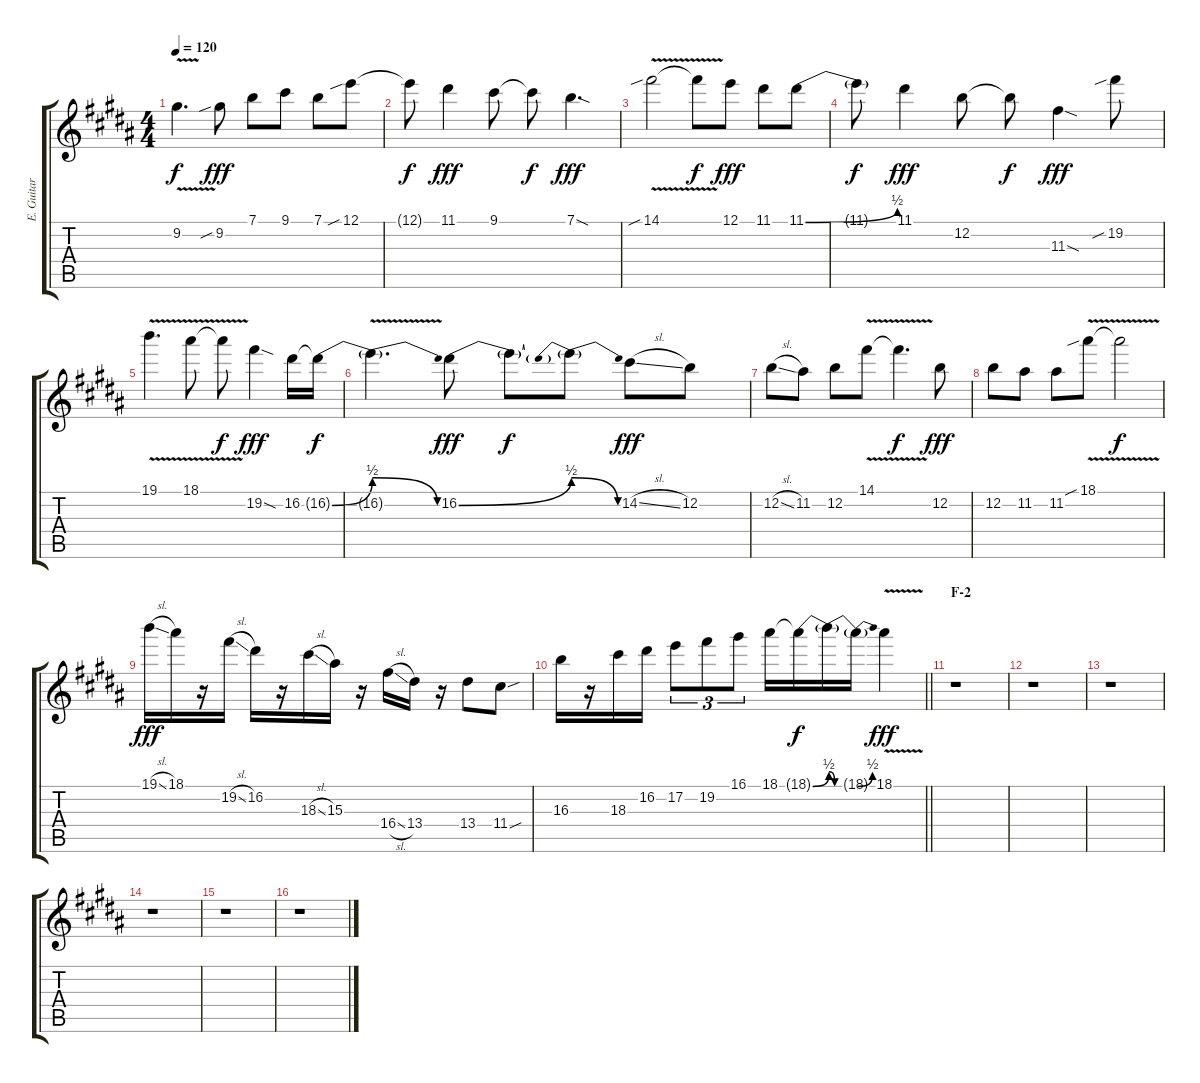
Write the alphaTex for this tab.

\track ("E. Guitar III" "E. Guitar ") {instrument overdrivenguitar}
\staff {score tabs}
\tuning (E4 B3 G3 D3 A2 E2) {hide}
\ts (4 4)
\tempo 120
\clef g2
\ks b
9.2{v t}.4{d dy f} 9.2{sib}.8{dy fff} 7.1.8 9.1.8 7.1.8 12.1{sib}.8 |
12.1{t}.8{dy f} 11.1.4{dy fff} 9.1.8 9.1{t}.8{dy f} 7.1{sod}.4{d dy fff} |
14.1{v sib}.2 14.1{t}.8{dy f} 12.1.8{dy fff} 11.1.8 11.1{be (bend 0 0 60 2)}.8 |
11.1{t}.8{dy f} 11.1.4{dy fff} 12.2.8 12.2{t}.8{dy f} 11.3{sod}.4{dy fff} 19.2{sib}.8 |
19.1{v}.4{d} 18.1{v}.8 18.1{t}.8{dy f} 19.2{sod}.4{dy fff} 16.2.16 16.2{be (bend 0 0 60 2) t}.16{dy f} |
16.2{be (release 0 2 60 0) v t}.4{d} 16.2{be (bend 0 0 60 2)}.8{dy fff} 16.2{t}.8{dy f} 16.2{be (prebendrelease 0 2 60 0) t}.8 14.2{sl}.8{dy fff} 12.2.8 |
12.2{sl}.8 11.2.8 12.2.8 14.1{v}.8 14.1{t}.4{d dy f} 12.2.8{dy fff} |
12.2.8 11.2.8 11.2.8 18.1{v sib}.8 18.1{t}.2{dy f} |
19.1{sl}.16{dy fff} 18.1.16 r.16 19.2{sl}.16 16.2.16 r.16 18.3{sl}.16 15.3.16 r.16 16.4{sl}.16 13.4.16 r.16 13.4.8 11.4{sou}.8 |
\barLineRight lightlight
16.3.16 r.16 18.3.16 16.2.16 17.2.8{tu (3 2)} 19.2.8{tu (3 2)} 16.1.8{tu (3 2)} 18.1.16 18.1{be (bend 0 0 60 2) t}.16{dy f} 18.1{be (custom 0 2 12 0 15 0 30 0 60 0) t}.16 18.1{be (bend 0 0 60 2) t}.16 18.1{v}.4{dy fff} |
\section ("" "F-2")
r.1 |
r.1 |
r.1 |
r.1 |
r.1 |
r.1
